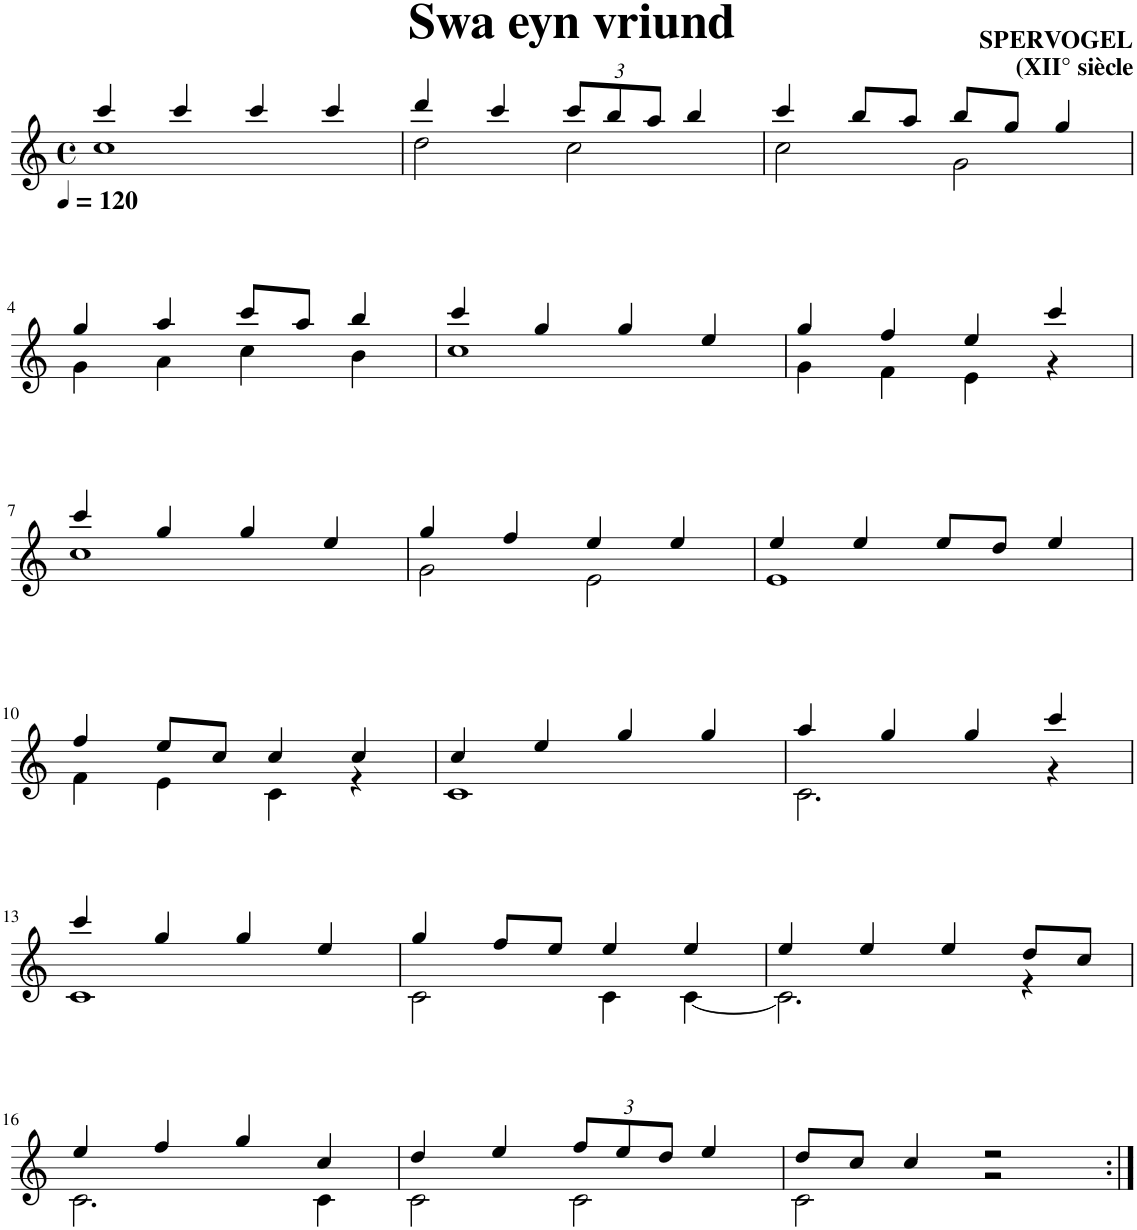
**kern
*part1
*staff1
*I"Harp
*I'Harp
*clefG2
*k[]
*M4/4
*met(c)
*MM120
=1
*^
4ccc/	1cc
4ccc/	.
4ccc/	.
4ccc/	.
=2	=2
4ddd/	2dd\
4ccc/	.
*Xbrackettup	*
12ccc/L	2cc\
12bb/	.
12aa/J	.
4bb/	.
=3	=3
4ccc/	2cc\
8bb/L	.
8aa/J	.
8bb/L	2g\
8gg/J	.
4gg/	.
!!LO:LB:g=z	!!
=4	=4
4gg/	4g\
4aa/	4a\
8ccc/L	4cc\
8aa/J	.
4bb/	4b\
=5	=5
4ccc/	1cc
4gg/	.
4gg/	.
4ee/	.
=6	=6
4gg/	4g\
4ff/	4f\
4ee/	4e\
4ccc/	4r
!!LO:LB:g=z	!!
=7	=7
4ccc/	1cc
4gg/	.
4gg/	.
4ee/	.
=8	=8
4gg/	2g\
4ff/	.
4ee/	2e\
4ee/	.
=9	=9
4ee/	1e
4ee/	.
8ee/L	.
8dd/J	.
4ee/	.
!!LO:LB:g=z	!!
=10	=10
4ff/	4f\
8ee/L	4e\
8cc/J	.
4cc/	4c\
4cc/	4r
=11	=11
4cc/	1c
4ee/	.
4gg/	.
4gg/	.
=12	=12
4aa/	2.c\
4gg/	.
4gg/	.
4ccc/	4r
!!LO:LB:g=z	!!
=13	=13
4ccc/	1c
4gg/	.
4gg/	.
4ee/	.
=14	=14
4gg/	2c\
8ff/L	.
8ee/J	.
4ee/	4c\
4ee/	[4c\
=15	=15
4ee/	2.c\]
4ee/	.
4ee/	.
8dd/L	4r
8cc/J	.
!!LO:LB:g=z	!!
=16	=16
4ee/	2.c\
4ff/	.
4gg/	.
4cc/	4c\
=17	=17
4dd/	2c\
4ee/	.
12ff/L	2c\
12ee/	.
12dd/J	.
4ee/	.
=18	=18
8dd/L	2c\
8cc/J	.
4cc/	.
2r	2r
*v	*v
=:|!
*-
